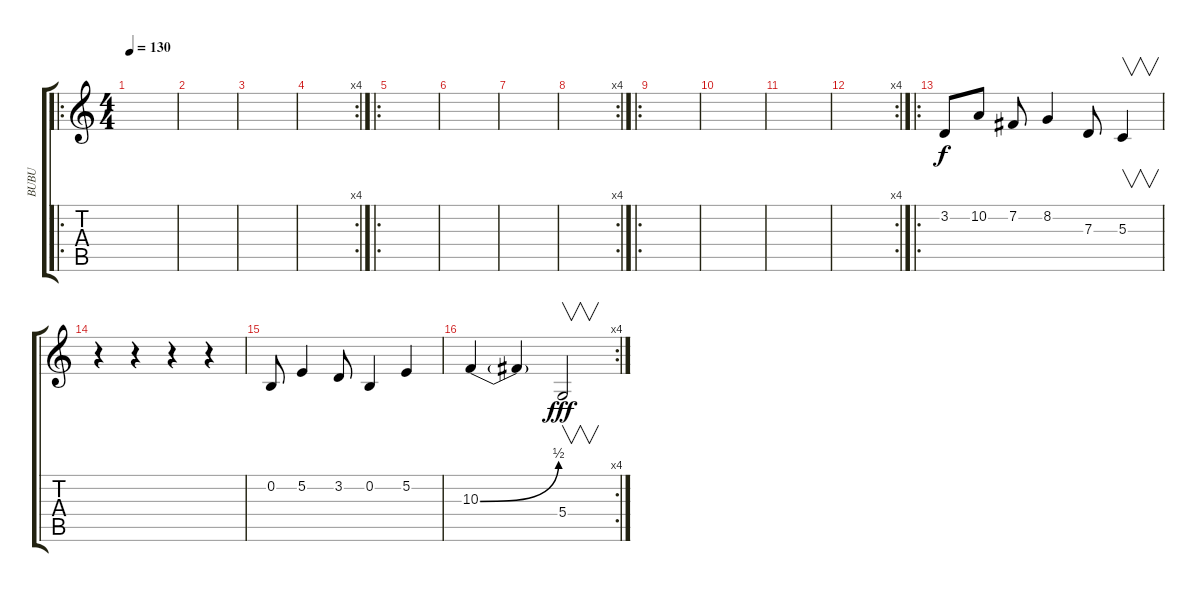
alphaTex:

\track ("BUBU" "BUBU") {instrument altosax}
\staff {score tabs}
\tuning (E4 B3 G3 D3 A2 E2) {hide}
\ro
\ts (4 4)
\tempo 130
\clef g2
\ks c
|
|
|
\rc 4
|
\ro
|
|
|
\rc 4
|
\ro
|
|
|
\rc 4
|
\ro
3.2.8 10.2.8 7.2.8 8.2.4 7.3.8 5.3.4{v} |
r.4 r.4 r.4 r.4 |
0.2.8 5.2.4 3.2.8 0.2.4 5.2.4 |
\rc 4
10.3{be (bend 0 0 60 2)}.4 10.3{t}.4 5.4.2{v dy fff}
